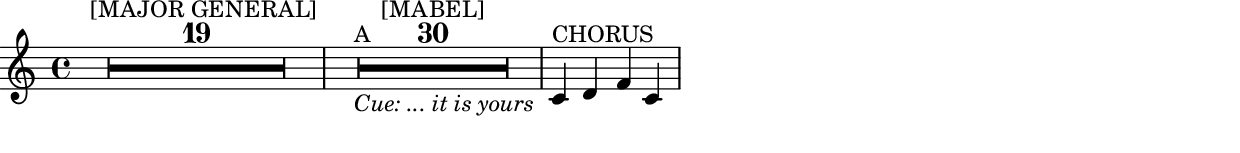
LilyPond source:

%% Generated by lilypond-book.py
%% Options: [exampleindent=10.16\mm,indent=0\mm,line-width=160\mm,quote,ragged-right]
\include "lilypond-book-preamble.ly"


% ****************************************************************
% Start cut-&-pastable-section
% ****************************************************************



\paper {
  indent = 0\mm
  line-width = 160\mm
  % offset the left padding, also add 1mm as lilypond creates cropped
  % images with a little space on the right
  line-width = #(- line-width (* mm  3.000000) (* mm 1))
  line-width = 160\mm - 2.0 * 10.16\mm
  % offset the left padding, also add 1mm as lilypond creates cropped
  % images with a little space on the right
  line-width = #(- line-width (* mm  3.000000) (* mm 1))
  ragged-right = ##t
}

\layout {
  
}





% ****************************************************************
% ly snippet:
% ****************************************************************
\sourcefilename "multi-measure-rest-markup.ly"
\sourcefileline 0
%% DO NOT EDIT this file manually; it is automatically
%% generated from LSR http://lsr.dsi.unimi.it
%% Make any changes in LSR itself, or in Documentation/snippets/new/ ,
%% and then run scripts/auxiliar/makelsr.py
%%
%% This file is in the public domain.
\version "2.16.0"

\header {
%% Translation of GIT committish: 0859431a3b2a6c36b2fee643563c6fd914fe9884
  texidoces = "
Los elementos de marcado aplicados a un silencio multicompás se
centran encima o debajo de éste.  Los elementos de marcado extensos
que se adjuntan a silencios multicompás no producen la expansión del
compás.  Para expandir un silencio multicompás de forma que quepa todo
el marcado, utilice un acorde vacío con un marcado aplicado antes del
silencio multicompás.

El texto aplicado a un siencio sparador de esta forma se alinea por la
izquierda a la posición en que la nota estaría situada dentro del
compás, pero si la longitud del compás está determinada por la
longitud del texto, éste aparecerá centrado.

"
  doctitlees = "Marcado de silencios multicompás"

%% Translation of GIT committish: 5db593aa3737cf8c60f9c4c4fcbe317c2d832766
  texidocit = "
Il testo a margine di una pausa multipla viene centrato sopra o sotto
di essa.  Se il testo è lungo, la misura non si espanderà.  Per espandere
la pausa multipla in modo che si allinei col testo, conviene usare un accordo
vuoto con del testo attaccato prima della pausa multipla.

Il testo così attaccato a una nota spaziatrice viene allineato a sinistra della
posizione in cui la nota sarebbe posta nella misura, ma se la lunghezza della
misura è determinata dalla lunghezza del testo, il testo verrà centrato.

"
  doctitleit = "Testo a margine delle pause multiple"

%% Translation of GIT committish: 0a868be38a775ecb1ef935b079000cebbc64de40
  texidocde = "Textbeschriftungen, die an Mehrtaktpausen gehängt wird,
wird über oder unter der Pause zentriert.  Lange Beschriftungen
lassen den Takt nicht breiter werden.  Um eine Mehrtaktpause einer
Beschriftung anzupassen, muss eine unsichtbare Pause mit der
Beschriftung direkt vor der Mehrtaktpause eingesetzt werden.

Man sollte beachten, dass unsichtbare Pausen automatische Taktstriche
nach sich ziehen.  Text, der an eine unsichtbare Pause gehängt wird,
ist links ausgerichtet an der Position, wo die Pause erscheinen
würde.  Wenn aber die Länge des Taktes durch die Länge des Textes
bestimmt wird, sieht es so aus, als ob der Text zentriert gesetzt
ist."

  doctitlede = "Textbeschriftung und Mehrtaktpausen"



%% Translation of GIT committish: 4d1502a7f3c7929e30da8f35a1d177b19eb34f89
  texidocfr = "
Lorsque du texte est attaché à un silence multimesure, il sera centré
dans la mesure, au-dessus ou en dessous de la portée.  Afin d'étirer la
mesure dans le cas ou ce texte est relativement long, il suffit
d'insérer un accord vide auquel on attache le texte en question,
avant le silence multimesure.

Le texte attaché à silence invisible sera aligné sur la gauche de
là où serait positionnée la note dans la mesure.  Cependant, si la
taille de la mesure est déterminée par la longueur du texte, il
apparaîtra comme centré.

"
  doctitlefr = "Ajout de texte à un silence multimesure"

  lsrtags = "rhythms, text"

  texidoc = "
Markups attached to a multi-measure rest will be centered above or
below it.  Long markups attached to multi-measure rests do not cause
the measure to expand.  To expand a multi-measure rest to fit the
markup, use an empty chord with an attached markup before the
multi-measure rest.

Text attached to a spacer rest in this way is left-aligned to the
position where the note would be placed in the measure, but if the
measure length is determined by the length of the text, the text will
appear to be centered.

"
  doctitle = "Multi-measure rest markup"
} % begin verbatim

\relative c' {
  \compressFullBarRests
  \textLengthOn
  <>^\markup { [MAJOR GENERAL] }
  R1*19
  <>_\markup { \italic { Cue: ... it is yours } }
  <>^\markup { A }
  R1*30^\markup { [MABEL] }
  \textLengthOff
  c4^\markup { CHORUS } d f c
}



% ****************************************************************
% end ly snippet
% ****************************************************************
